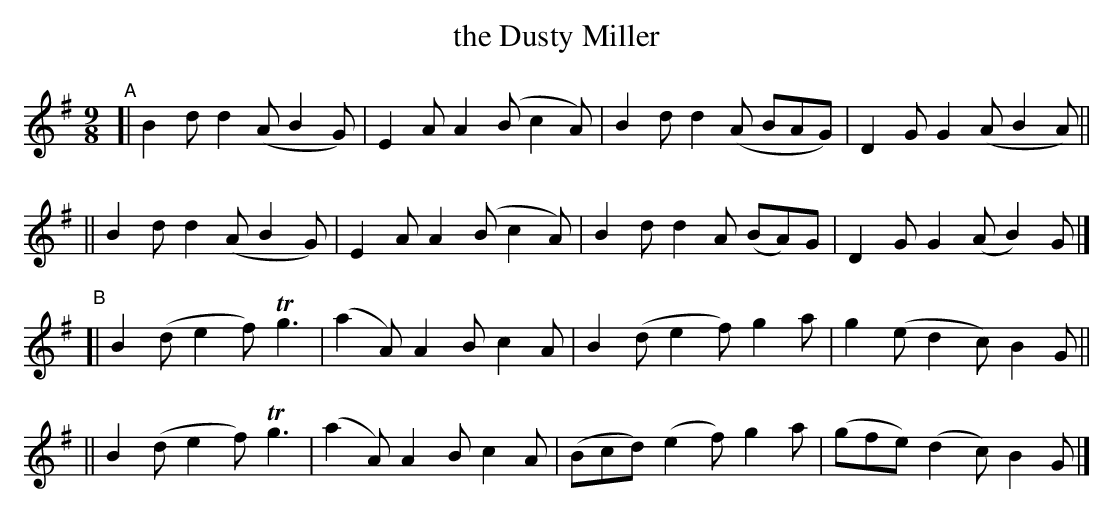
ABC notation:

X:1
T: the Dusty Miller
M: 9/8
L: 1/8
K: G
"^A"\
[| B2d d2(A B2G) | E2A A2(B c2A) | B2d d2(A BAG) | D2G G2(A B2A) ||
|| B2d d2(A B2G) | E2A A2(B c2A) | B2d d2A (BA)G | D2G G2(A B2)G |]
"^B"\
[| B2(d e2f) Tg3 | (a2A) A2B c2A | B2(d e2f) g2a | g2(e d2c) B2G ||
|| B2(d e2f) Tg3 | (a2A) A2B c2A | (Bcd) (e2f) g2a | (gfe) (d2c) B2G |]
